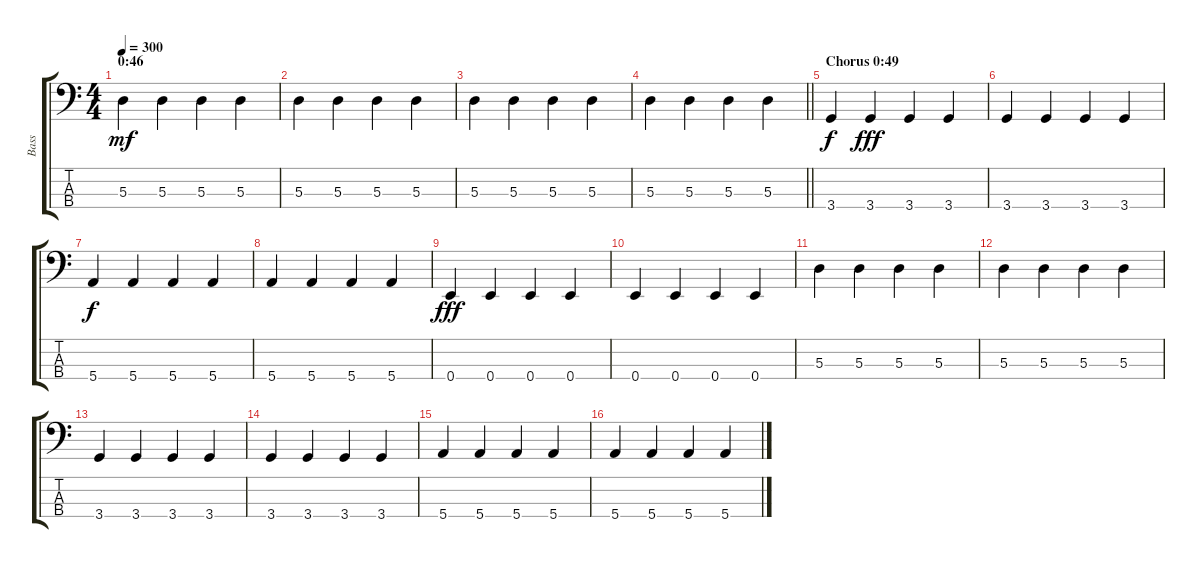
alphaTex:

\track ("Bass" "Bass") {instrument electricbassfinger}
\staff {score tabs}
\tuning (G2 D2 A1 E1) {hide}
\ts (4 4)
\section ("" "0:46")
\tempo 300
\clef f4
\ks c
5.3.4{dy mf} 5.3.4 5.3.4 5.3.4 |
5.3.4 5.3.4 5.3.4 5.3.4 |
5.3.4 5.3.4 5.3.4 5.3.4 |
\barLineRight lightlight
5.3.4 5.3.4 5.3.4 5.3.4 |
\section ("" "Chorus 0:49")
3.4.4{dy f} 3.4.4{dy fff} 3.4.4 3.4.4 |
3.4.4 3.4.4 3.4.4 3.4.4 |
5.4.4{dy f} 5.4.4 5.4.4 5.4.4 |
5.4.4 5.4.4 5.4.4 5.4.4 |
0.4.4{dy fff} 0.4.4 0.4.4 0.4.4 |
0.4.4 0.4.4 0.4.4 0.4.4 |
5.3.4 5.3.4 5.3.4 5.3.4 |
5.3.4 5.3.4 5.3.4 5.3.4 |
3.4.4 3.4.4 3.4.4 3.4.4 |
3.4.4 3.4.4 3.4.4 3.4.4 |
5.4.4 5.4.4 5.4.4 5.4.4 |
5.4.4 5.4.4 5.4.4 5.4.4
